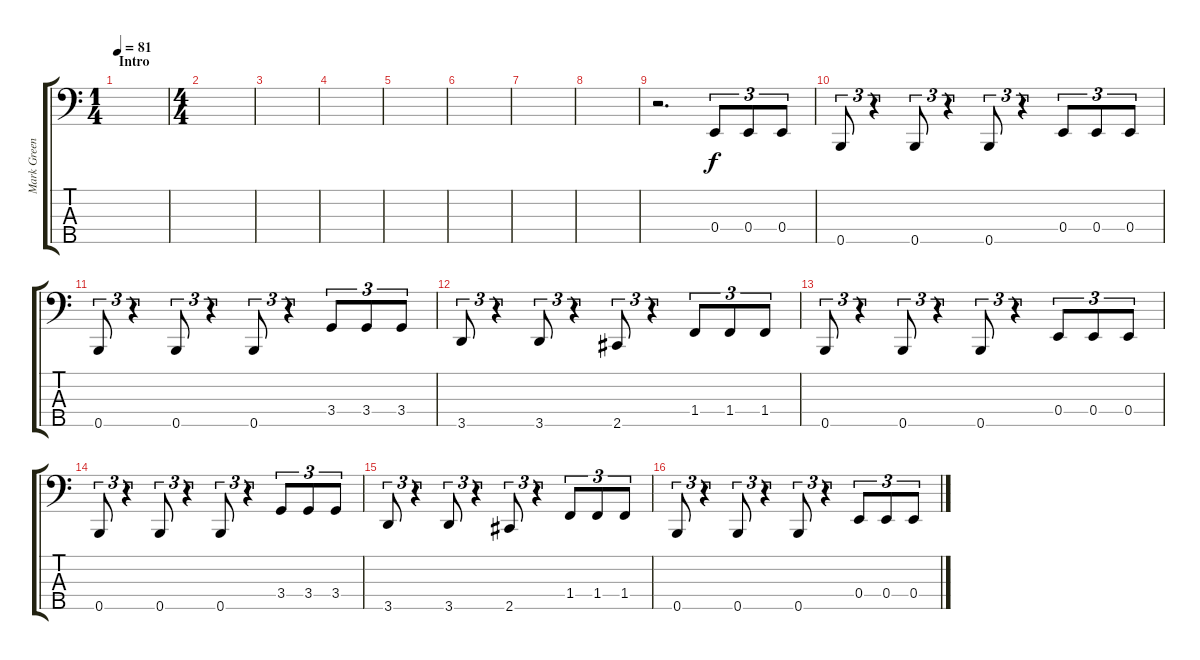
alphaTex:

\track ("Mark Greenwell" "Mark Green") {instrument electricbasspick}
\staff {score tabs}
\tuning (G2 D2 A1 E1 B0) {hide}
\ts (1 4)
\section ("" "Intro")
\tempo 81
\clef f4
\ks c
|
\ts (4 4)
|
|
|
|
|
|
|
r.2{d} 0.4.8{tu (3 2)} 0.4.8{tu (3 2)} 0.4.8{tu (3 2)} |
0.5.8{tu (3 2)} r.4{tu (3 2)} 0.5.8{tu (3 2)} r.4{tu (3 2)} 0.5.8{tu (3 2)} r.4{tu (3 2)} 0.4.8{tu (3 2)} 0.4.8{tu (3 2)} 0.4.8{tu (3 2)} |
0.5.8{tu (3 2)} r.4{tu (3 2)} 0.5.8{tu (3 2)} r.4{tu (3 2)} 0.5.8{tu (3 2)} r.4{tu (3 2)} 3.4.8{tu (3 2)} 3.4.8{tu (3 2)} 3.4.8{tu (3 2)} |
3.5.8{tu (3 2)} r.4{tu (3 2)} 3.5.8{tu (3 2)} r.4{tu (3 2)} 2.5.8{tu (3 2)} r.4{tu (3 2)} 1.4.8{tu (3 2)} 1.4.8{tu (3 2)} 1.4.8{tu (3 2)} |
0.5.8{tu (3 2)} r.4{tu (3 2)} 0.5.8{tu (3 2)} r.4{tu (3 2)} 0.5.8{tu (3 2)} r.4{tu (3 2)} 0.4.8{tu (3 2)} 0.4.8{tu (3 2)} 0.4.8{tu (3 2)} |
0.5.8{tu (3 2)} r.4{tu (3 2)} 0.5.8{tu (3 2)} r.4{tu (3 2)} 0.5.8{tu (3 2)} r.4{tu (3 2)} 3.4.8{tu (3 2)} 3.4.8{tu (3 2)} 3.4.8{tu (3 2)} |
3.5.8{tu (3 2)} r.4{tu (3 2)} 3.5.8{tu (3 2)} r.4{tu (3 2)} 2.5.8{tu (3 2)} r.4{tu (3 2)} 1.4.8{tu (3 2)} 1.4.8{tu (3 2)} 1.4.8{tu (3 2)} |
0.5.8{tu (3 2)} r.4{tu (3 2)} 0.5.8{tu (3 2)} r.4{tu (3 2)} 0.5.8{tu (3 2)} r.4{tu (3 2)} 0.4.8{tu (3 2)} 0.4.8{tu (3 2)} 0.4.8{tu (3 2)}
